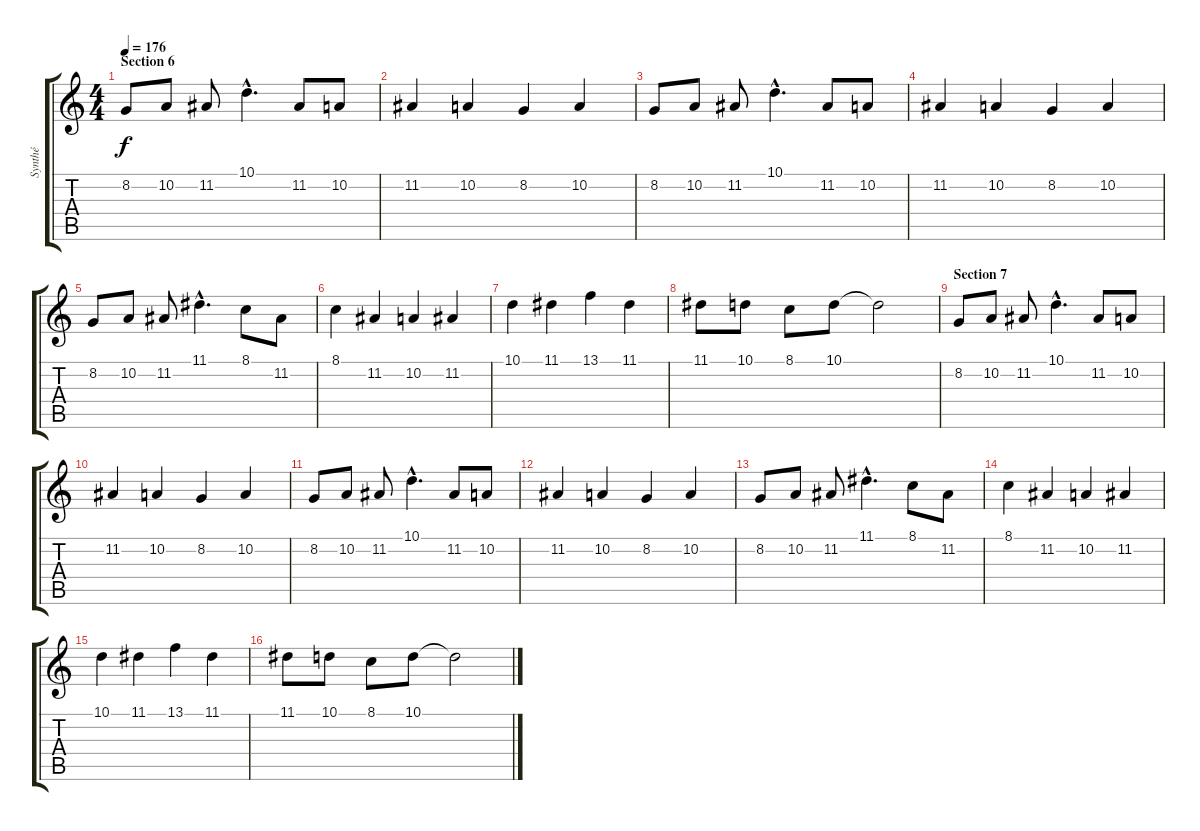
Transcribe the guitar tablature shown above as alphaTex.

\track ("Synthé" "Synthé") {instrument churchorgan}
\staff {score tabs}
\tuning (E4 B3 G3 D3 A2 E2) {hide}
\ts (4 4)
\section ("" "Section 6")
\tempo 176
\clef g2
\ks c
8.2.8{dy f} 10.2.8 11.2.8 10.1{hac}.4{d} 11.2.8 10.2.8 |
11.2.4 10.2.4 8.2.4 10.2.4 |
8.2.8 10.2.8 11.2.8 10.1{hac}.4{d} 11.2.8 10.2.8 |
11.2.4 10.2.4 8.2.4 10.2.4 |
8.2.8 10.2.8 11.2.8 11.1{hac}.4{d} 8.1.8 11.2.8 |
8.1.4 11.2.4 10.2.4 11.2.4 |
10.1.4 11.1.4 13.1.4 11.1.4 |
11.1.8 10.1.8 8.1.8 10.1.8 10.1{t}.2 |
\section ("" "Section 7")
8.2.8 10.2.8 11.2.8 10.1{hac}.4{d} 11.2.8 10.2.8 |
11.2.4 10.2.4 8.2.4 10.2.4 |
8.2.8 10.2.8 11.2.8 10.1{hac}.4{d} 11.2.8 10.2.8 |
11.2.4 10.2.4 8.2.4 10.2.4 |
8.2.8 10.2.8 11.2.8 11.1{hac}.4{d} 8.1.8 11.2.8 |
8.1.4 11.2.4 10.2.4 11.2.4 |
10.1.4 11.1.4 13.1.4 11.1.4 |
11.1.8 10.1.8 8.1.8 10.1.8 10.1{t}.2
